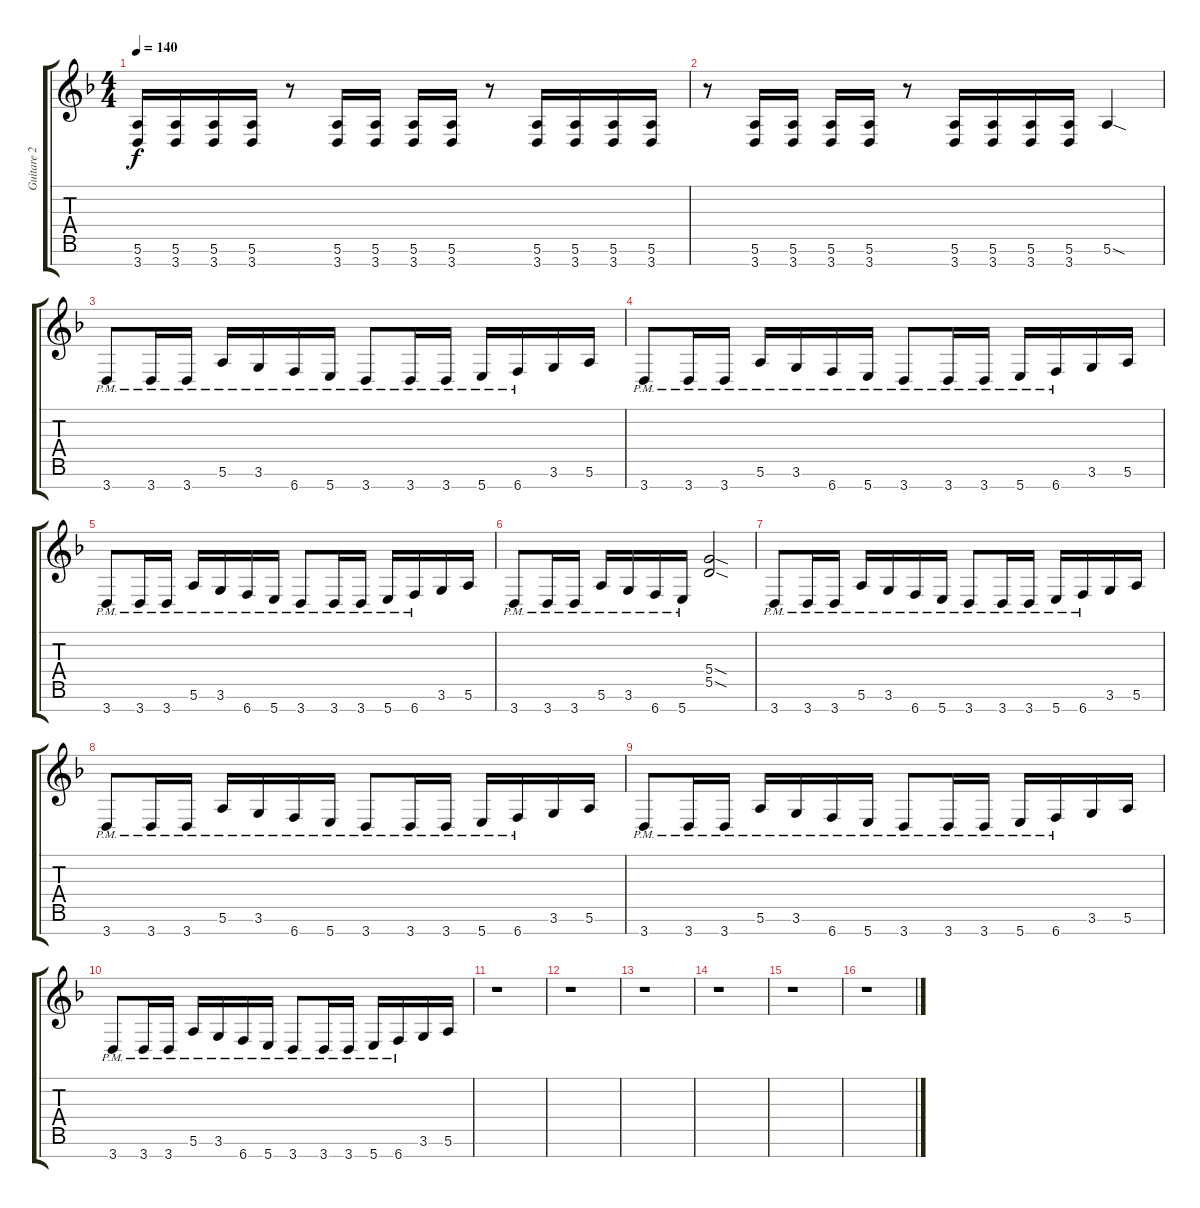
\track ("Guitare 2" "Guitare 2") {instrument distortionguitar}
\staff {score tabs}
\tuning (E4 B3 G3 D3 A2 E2 B1) {hide}
\ts (4 4)
\tempo 140
\clef g2
\ks f
(5.6 3.7).16{dy f} (5.6 3.7).16 (5.6 3.7).16 (5.6 3.7).16 r.8 (5.6 3.7).16 (5.6 3.7).16 (5.6 3.7).16 (5.6 3.7).16 r.8 (5.6 3.7).16 (5.6 3.7).16 (5.6 3.7).16 (5.6 3.7).16 |
r.8 (5.6 3.7).16 (5.6 3.7).16 (5.6 3.7).16 (5.6 3.7).16 r.8 (5.6 3.7).16 (5.6 3.7).16 (5.6 3.7).16 (5.6 3.7).16 5.6{sod}.4 |
3.7{pm}.8 3.7{pm}.16 3.7{pm}.16 5.6{pm}.16 3.6{pm}.16 6.7{pm}.16 5.7{pm}.16 3.7{pm}.8 3.7{pm}.16 3.7{pm}.16 5.7{pm}.16 6.7{pm}.16 3.6.16 5.6.16 |
3.7{pm}.8 3.7{pm}.16 3.7{pm}.16 5.6{pm}.16 3.6{pm}.16 6.7{pm}.16 5.7{pm}.16 3.7{pm}.8 3.7{pm}.16 3.7{pm}.16 5.7{pm}.16 6.7{pm}.16 3.6.16 5.6.16 |
3.7{pm}.8 3.7{pm}.16 3.7{pm}.16 5.6{pm}.16 3.6{pm}.16 6.7{pm}.16 5.7{pm}.16 3.7{pm}.8 3.7{pm}.16 3.7{pm}.16 5.7{pm}.16 6.7{pm}.16 3.6.16 5.6.16 |
3.7{pm}.8 3.7{pm}.16 3.7{pm}.16 5.6{pm}.16 3.6{pm}.16 6.7{pm}.16 5.7{pm}.16 (5.4{sod} 5.5{sod}).2 |
3.7{pm}.8 3.7{pm}.16 3.7{pm}.16 5.6{pm}.16 3.6{pm}.16 6.7{pm}.16 5.7{pm}.16 3.7{pm}.8 3.7{pm}.16 3.7{pm}.16 5.7{pm}.16 6.7{pm}.16 3.6.16 5.6.16 |
3.7{pm}.8 3.7{pm}.16 3.7{pm}.16 5.6{pm}.16 3.6{pm}.16 6.7{pm}.16 5.7{pm}.16 3.7{pm}.8 3.7{pm}.16 3.7{pm}.16 5.7{pm}.16 6.7{pm}.16 3.6.16 5.6.16 |
3.7{pm}.8 3.7{pm}.16 3.7{pm}.16 5.6{pm}.16 3.6{pm}.16 6.7{pm}.16 5.7{pm}.16 3.7{pm}.8 3.7{pm}.16 3.7{pm}.16 5.7{pm}.16 6.7{pm}.16 3.6.16 5.6.16 |
3.7{pm}.8 3.7{pm}.16 3.7{pm}.16 5.6{pm}.16 3.6{pm}.16 6.7{pm}.16 5.7{pm}.16 3.7{pm}.8 3.7{pm}.16 3.7{pm}.16 5.7{pm}.16 6.7{pm}.16 3.6.16 5.6.16 |
r.1 |
r.1 |
r.1 |
r.1 |
r.1 |
r.1
